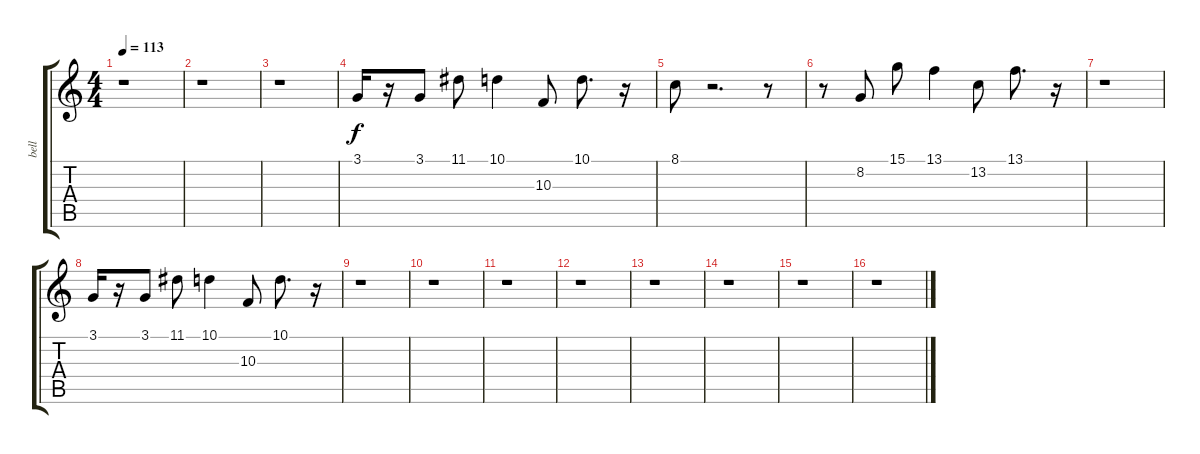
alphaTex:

\track ("bell" "bell") {instrument celesta}
\staff {score tabs}
\tuning (E4 B3 G3 D3 A2 E2) {hide}
\ts (4 4)
\tempo 113
\clef g2
\ks c
r.1{dy f} |
r.1 |
r.1 |
3.1.16 r.16 3.1.8 11.1.8 10.1.4 10.3.8 10.1.8{d} r.16 |
8.1.8 r.2{d} r.8 |
r.8 8.2.8 15.1.8 13.1.4 13.2.8 13.1.8{d} r.16 |
r.1 |
3.1.16 r.16 3.1.8 11.1.8 10.1.4 10.3.8 10.1.8{d} r.16 |
r.1 |
r.1 |
r.1 |
r.1 |
r.1 |
r.1 |
r.1 |
r.1
